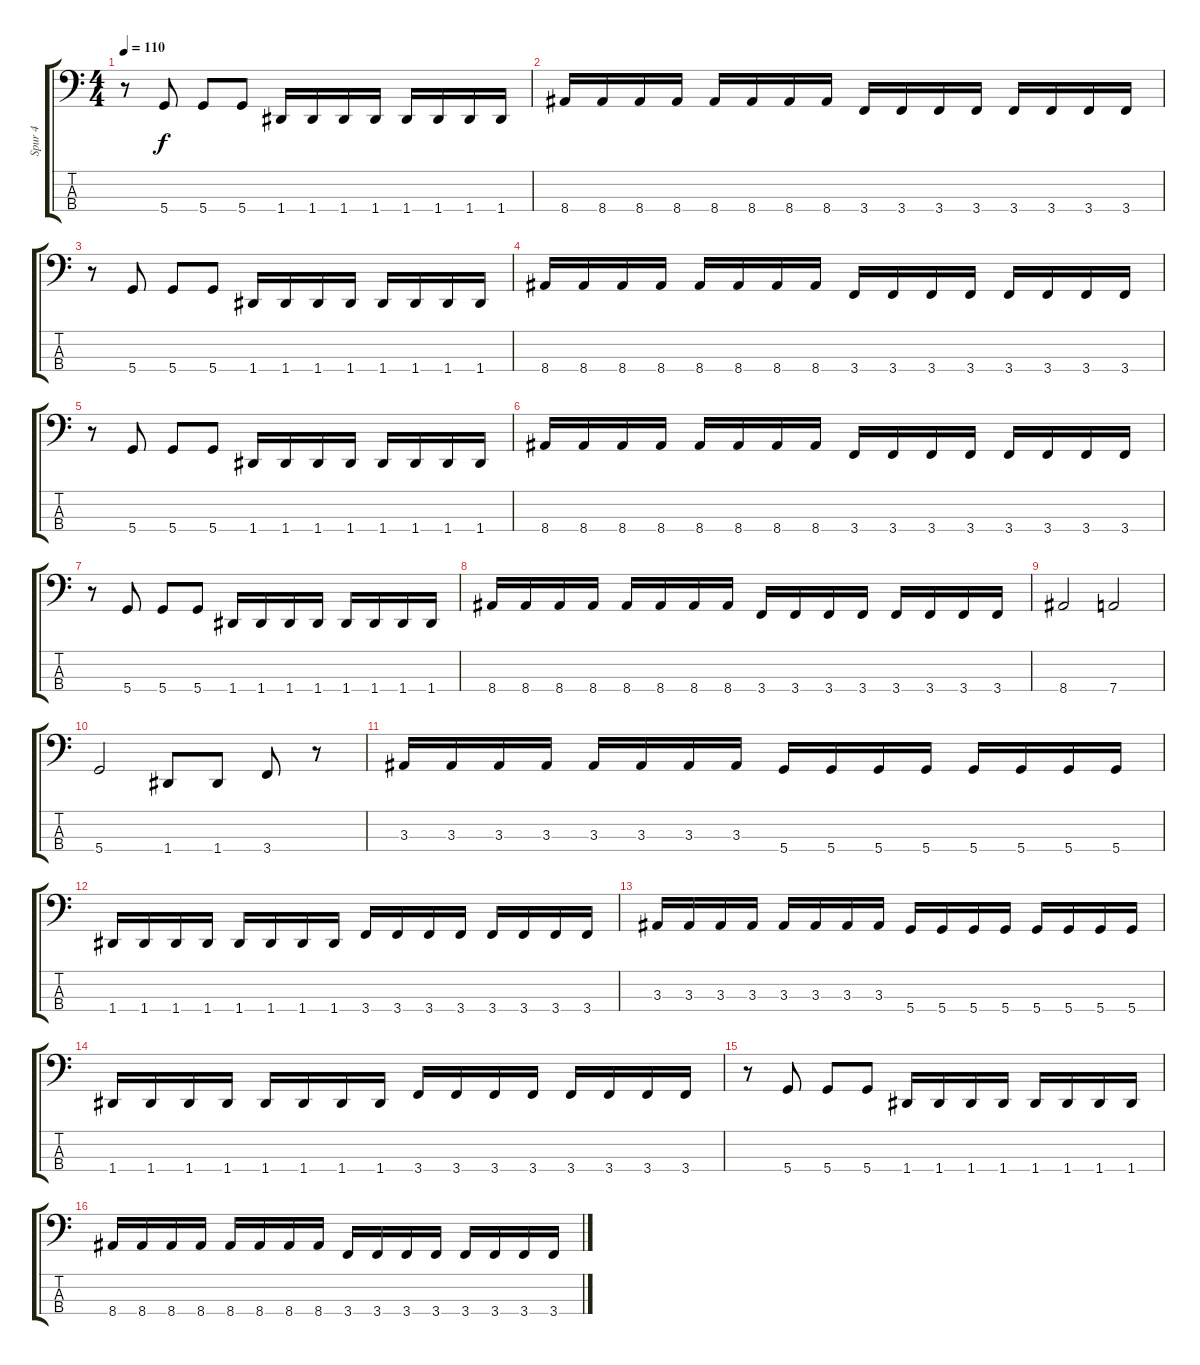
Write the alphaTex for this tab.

\track ("Spur 4" "Spur 4") {instrument electricbassfinger}
\staff {score tabs}
\tuning (F2 C2 G1 D1) {hide}
\ts (4 4)
\tempo 110
\clef f4
\ks c
r.8{dy f} 5.4.8 5.4.8 5.4.8 1.4.16 1.4.16 1.4.16 1.4.16 1.4.16 1.4.16 1.4.16 1.4.16 |
8.4.16 8.4.16 8.4.16 8.4.16 8.4.16 8.4.16 8.4.16 8.4.16 3.4.16 3.4.16 3.4.16 3.4.16 3.4.16 3.4.16 3.4.16 3.4.16 |
r.8 5.4.8 5.4.8 5.4.8 1.4.16 1.4.16 1.4.16 1.4.16 1.4.16 1.4.16 1.4.16 1.4.16 |
8.4.16 8.4.16 8.4.16 8.4.16 8.4.16 8.4.16 8.4.16 8.4.16 3.4.16 3.4.16 3.4.16 3.4.16 3.4.16 3.4.16 3.4.16 3.4.16 |
r.8 5.4.8 5.4.8 5.4.8 1.4.16 1.4.16 1.4.16 1.4.16 1.4.16 1.4.16 1.4.16 1.4.16 |
8.4.16 8.4.16 8.4.16 8.4.16 8.4.16 8.4.16 8.4.16 8.4.16 3.4.16 3.4.16 3.4.16 3.4.16 3.4.16 3.4.16 3.4.16 3.4.16 |
r.8 5.4.8 5.4.8 5.4.8 1.4.16 1.4.16 1.4.16 1.4.16 1.4.16 1.4.16 1.4.16 1.4.16 |
8.4.16 8.4.16 8.4.16 8.4.16 8.4.16 8.4.16 8.4.16 8.4.16 3.4.16 3.4.16 3.4.16 3.4.16 3.4.16 3.4.16 3.4.16 3.4.16 |
8.4.2 7.4.2 |
5.4.2 1.4.8 1.4.8 3.4.8 r.8 |
3.3.16 3.3.16 3.3.16 3.3.16 3.3.16 3.3.16 3.3.16 3.3.16 5.4.16 5.4.16 5.4.16 5.4.16 5.4.16 5.4.16 5.4.16 5.4.16 |
1.4.16 1.4.16 1.4.16 1.4.16 1.4.16 1.4.16 1.4.16 1.4.16 3.4.16 3.4.16 3.4.16 3.4.16 3.4.16 3.4.16 3.4.16 3.4.16 |
3.3.16 3.3.16 3.3.16 3.3.16 3.3.16 3.3.16 3.3.16 3.3.16 5.4.16 5.4.16 5.4.16 5.4.16 5.4.16 5.4.16 5.4.16 5.4.16 |
1.4.16 1.4.16 1.4.16 1.4.16 1.4.16 1.4.16 1.4.16 1.4.16 3.4.16 3.4.16 3.4.16 3.4.16 3.4.16 3.4.16 3.4.16 3.4.16 |
r.8 5.4.8 5.4.8 5.4.8 1.4.16 1.4.16 1.4.16 1.4.16 1.4.16 1.4.16 1.4.16 1.4.16 |
8.4.16 8.4.16 8.4.16 8.4.16 8.4.16 8.4.16 8.4.16 8.4.16 3.4.16 3.4.16 3.4.16 3.4.16 3.4.16 3.4.16 3.4.16 3.4.16
